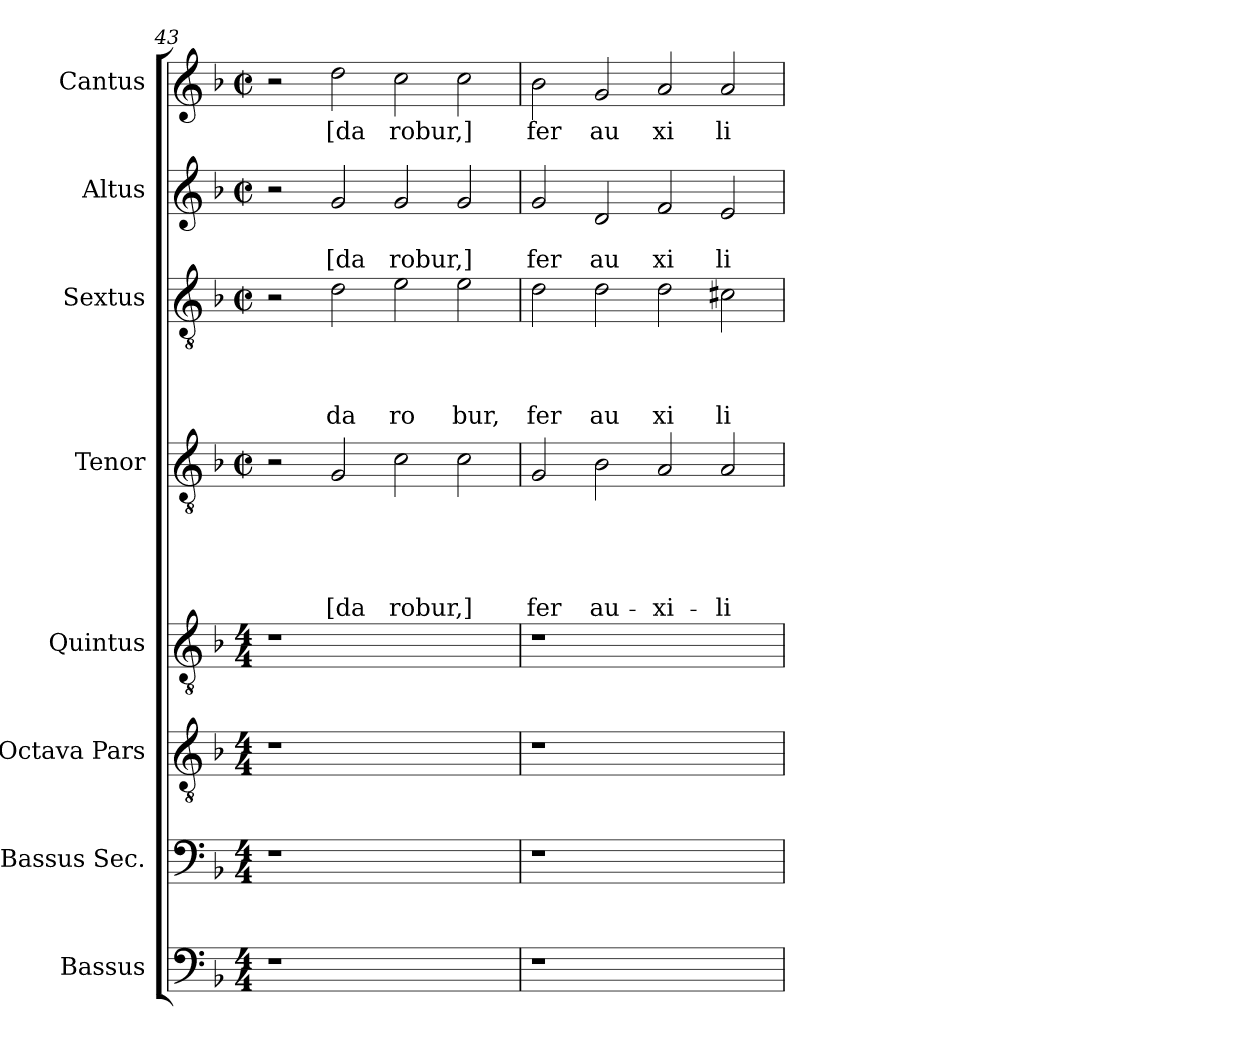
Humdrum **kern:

**kern	**kern	**kern	**kern	**kern	**text	**text	**text	**text	**text	**kern	**text	**text	**text	**text	**kern	**text	**text	**kern	**text
*part8	*part7	*part6	*part5	*part4	*part4	*part4	*part4	*part4	*part4	*part3	*part3	*part3	*part3	*part3	*part2	*part2	*part2	*part1	*part1
*staff8	*staff7	*staff6	*staff5	*staff4	*staff4	*staff4	*staff4	*staff4	*staff4	*staff3	*staff3	*staff3	*staff3	*staff3	*staff2	*staff2	*staff2	*staff1	*staff1
*I"Bassus	*I"Bassus Sec.	*I"Octava Pars	*I"Quintus	*I"Tenor	*	*	*	*	*	*I"Sextus	*	*	*	*	*I"Altus	*	*	*I"Cantus	*
*I'Bassus	*I'Bassus Sec.	*I'Octava Pars	*I'Quintus	*I'Tenor	*	*	*	*	*	*I'Sextus	*	*	*	*	*I'Altus	*	*	*I'Cantus	*
*clefF4	*clefF4	*clefGv2	*clefGv2	*clefGv2	*	*	*	*	*	*clefGv2	*	*	*	*	*clefG2	*	*	*clefG2	*
*	*	*	*	*ITrd-3c-5	*	*	*	*	*	*ITrd-3c-5	*	*	*	*	*ITrd-3c-5	*	*	*ITrd-3c-5	*
*k[b-]	*k[b-]	*k[b-]	*k[b-]	*k[b-e-]	*	*	*	*	*	*k[b-e-]	*	*	*	*	*k[b-e-]	*	*	*k[b-e-]	*
*F:	*F:	*F:	*F:	*B-:	*	*	*	*	*	*B-:	*	*	*	*	*B-:	*	*	*B-:	*
*M4/4	*M4/4	*M4/4	*M4/4	*M2/2	*	*	*	*	*	*M2/2	*	*	*	*	*M2/2	*	*	*M2/2	*
*	*	*	*	*met(c|)	*	*	*	*	*	*met(c|)	*	*	*	*	*met(c|)	*	*	*met(c|)	*
=43	=43	=43	=43	=43	=43	=43	=43	=43	=43	=43	=43	=43	=43	=43	=43	=43	=43	=43	=43
1r	1r	1r	1r	2r	.	.	.	.	.	2r	.	.	.	.	2r	.	.	2r	.
!	!	!	!	!	!	!	!	!	!LO:LY:b	!	!	!	!	!LO:LY:b	!	!	!LO:LY:b	!	!LO:LY:b
.	.	.	.	2c/	.	.	.	.	[da	2g\	.	.	.	da	2cc/	.	[da	2gg\	[da
!	!	!	!	!	!	!	!	!	!LO:LY:b	!	!	!	!	!LO:LY:b	!	!	!LO:LY:b	!	!LO:LY:b
1ryy	1ryy	1ryy	1ryy	2f\	.	.	.	.	robur,]	2a\	.	.	.	ro	2cc/	.	robur,]	2ff\	robur,]
!	!	!	!	!	!	!	!	!	!	!	!	!	!	!LO:LY:b	!	!	!	!	!
.	.	.	.	2f\	.	.	.	.	.	2a\	.	.	.	bur,	2cc/	.	.	2ff\	.
=44	=44	=44	=44	=44	=44	=44	=44	=44	=44	=44	=44	=44	=44	=44	=44	=44	=44	=44	=44
!	!	!	!	!	!	!	!	!	!LO:LY:b	!	!	!	!	!LO:LY:b	!	!	!LO:LY:b	!	!LO:LY:b
1r	1r	1r	1r	2c/	.	.	.	.	fer	2g\	.	.	.	fer	2cc/	.	fer	2ee-\	fer
!	!	!	!	!	!	!	!	!	!LO:LY:b	!	!	!	!	!LO:LY:b	!	!	!LO:LY:b	!	!LO:LY:b
.	.	.	.	2e-\	.	.	.	.	au-	2g\	.	.	.	au	2g/	.	au	2cc/	au
!	!	!	!	!	!	!	!	!	!LO:LY:b	!	!	!	!	!LO:LY:b	!	!	!LO:LY:b	!	!LO:LY:b
1ryy	1ryy	1ryy	1ryy	2d/	.	.	.	.	-xi-	2g\	.	.	.	xi	2b-/	.	xi	2dd/	xi
!	!	!	!	!	!	!	!	!	!LO:LY:b	!	!	!	!	!LO:LY:b	!	!	!LO:LY:b	!	!LO:LY:b
.	.	.	.	2d/	.	.	.	.	-li-	2f#X\	.	.	.	li	2a/	.	li	2dd/	li
=	=	=	=	=	=	=	=	=	=	=	=	=	=	=	=	=	=	=	=
*-	*-	*-	*-	*-	*-	*-	*-	*-	*-	*-	*-	*-	*-	*-	*-	*-	*-	*-	*-
